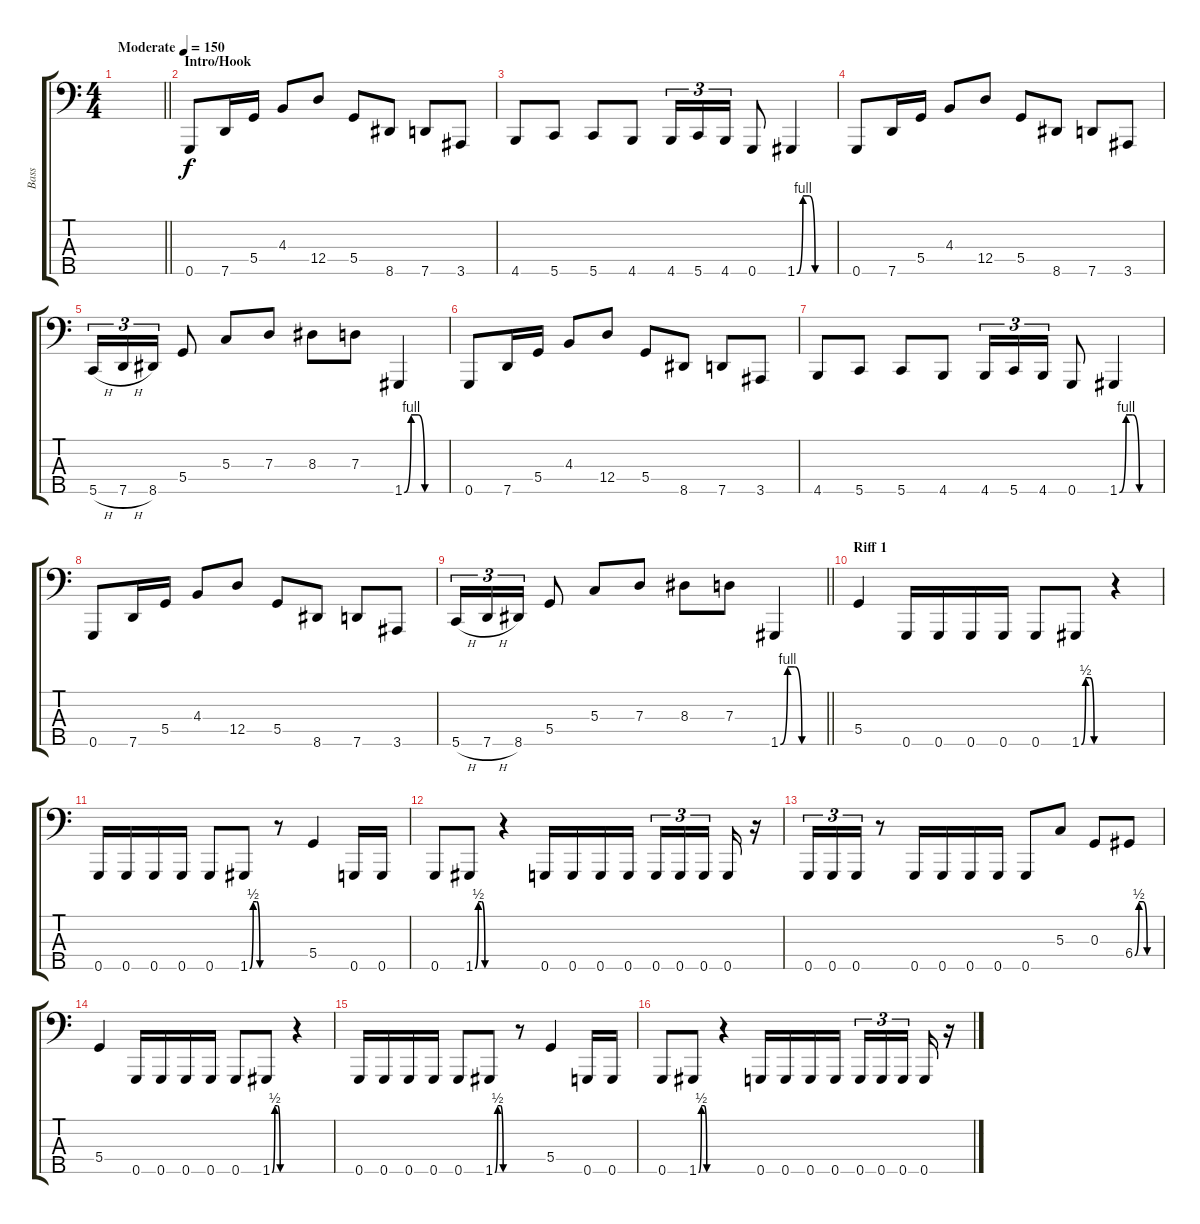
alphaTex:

\track ("Bass" "Bass") {instrument electricbasspick}
\staff {score tabs}
\tuning (F2 C2 G1 D1 G0) {hide}
\ts (4 4)
\tempo (150 "Moderate")
\clef f4
\barLineRight lightlight
\ks c
|
\section ("" "Intro/Hook")
0.5.8 7.5.16 5.4.16 4.3.8 12.4.8 5.4.8 8.5.8 7.5.8 3.5.8 |
4.5.8 5.5.8 5.5.8 4.5.8 4.5.16{tu (3 2)} 5.5.16{tu (3 2)} 4.5.16{tu (3 2)} 0.5.8 1.5{be (custom 0 0 10 4 20 4 30 0 60 0)}.4 |
0.5.8 7.5.16 5.4.16 4.3.8 12.4.8 5.4.8 8.5.8 7.5.8 3.5.8 |
5.5{h}.16{tu (3 2)} 7.5{h}.16{tu (3 2)} 8.5.16{tu (3 2)} 5.4.8 5.3.8 7.3.8 8.3.8 7.3.8 1.5{be (custom 0 0 10 4 20 4 30 0 60 0)}.4 |
0.5.8 7.5.16 5.4.16 4.3.8 12.4.8 5.4.8 8.5.8 7.5.8 3.5.8 |
4.5.8 5.5.8 5.5.8 4.5.8 4.5.16{tu (3 2)} 5.5.16{tu (3 2)} 4.5.16{tu (3 2)} 0.5.8 1.5{be (custom 0 0 10 4 20 4 30 0 60 0)}.4 |
0.5.8 7.5.16 5.4.16 4.3.8 12.4.8 5.4.8 8.5.8 7.5.8 3.5.8 |
\barLineRight lightlight
5.5{h}.16{tu (3 2)} 7.5{h}.16{tu (3 2)} 8.5.16{tu (3 2)} 5.4.8 5.3.8 7.3.8 8.3.8 7.3.8 1.5{be (custom 0 0 10 4 20 4 30 0 60 0)}.4 |
\section ("" "Riff 1")
5.4.4 0.5.16 0.5.16 0.5.16 0.5.16 0.5.8 1.5{be (custom 0 0 10 2 20 2 30 0 60 0)}.8 r.4 |
0.5.16 0.5.16 0.5.16 0.5.16 0.5.8 1.5{be (custom 0 0 10 2 20 2 30 0 60 0)}.8 r.8 5.4.4 0.5.16 0.5.16 |
0.5.8 1.5{be (custom 0 0 10 2 20 2 30 0 60 0)}.8 r.4 0.5.16 0.5.16 0.5.16 0.5.16 0.5.16{tu (3 2)} 0.5.16{tu (3 2)} 0.5.16{tu (3 2) beam splitsecondary} 0.5.16 r.16 |
0.5.16{tu (3 2)} 0.5.16{tu (3 2)} 0.5.16{tu (3 2)} r.8 0.5.16 0.5.16 0.5.16 0.5.16 0.5.8 5.3.8 0.3.8 6.4{be (custom 0 0 10 2 20 2 30 0 60 0)}.8 |
5.4.4 0.5.16 0.5.16 0.5.16 0.5.16 0.5.8 1.5{be (custom 0 0 10 2 20 2 30 0 60 0)}.8 r.4 |
0.5.16 0.5.16 0.5.16 0.5.16 0.5.8 1.5{be (custom 0 0 10 2 20 2 30 0 60 0)}.8 r.8 5.4.4 0.5.16 0.5.16 |
0.5.8 1.5{be (custom 0 0 10 2 20 2 30 0 60 0)}.8 r.4 0.5.16 0.5.16 0.5.16 0.5.16 0.5.16{tu (3 2)} 0.5.16{tu (3 2)} 0.5.16{tu (3 2) beam splitsecondary} 0.5.16 r.16
